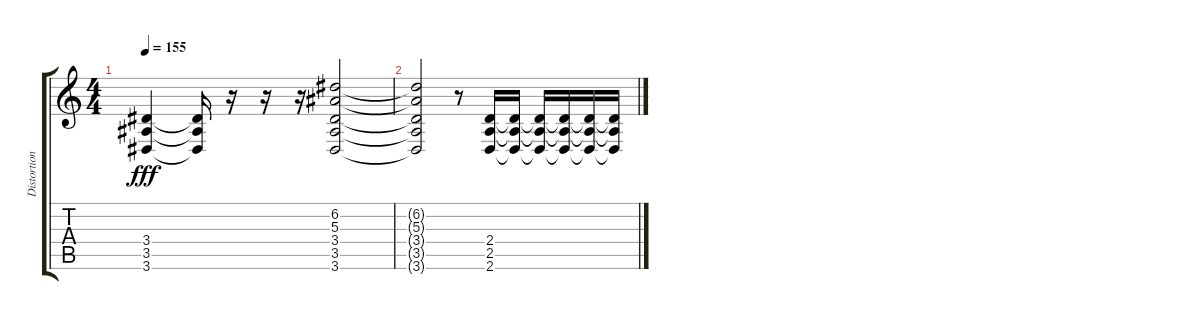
\track ("Distortion Left" "Distortion") {instrument distortionguitar}
\staff {score tabs}
\tuning (D4 A3 F3 C3 G2 C2) {hide}
\ts (4 4)
\tempo 155
\clef g2
\ks c
(3.4 3.5 3.6).4{dy fff} (3.4{t} 3.5{t} 3.6{t}).16 r.16 r.16 r.16 (6.2 5.3 3.4 3.5 3.6).2 |
(6.2{t} 5.3{t} 3.4{t} 3.5{t} 3.6{t}).2 r.8 (2.4 2.5 2.6).16 (2.4{t} 2.5{t} 2.6{t}).16 (2.4{t} 2.5{t} 2.6{t}).16 (2.4{t} 2.5{t} 2.6{t}).16 (2.4{t} 2.5{t} 2.6{t}).16 (2.4{t} 2.5{t} 2.6{t}).16
